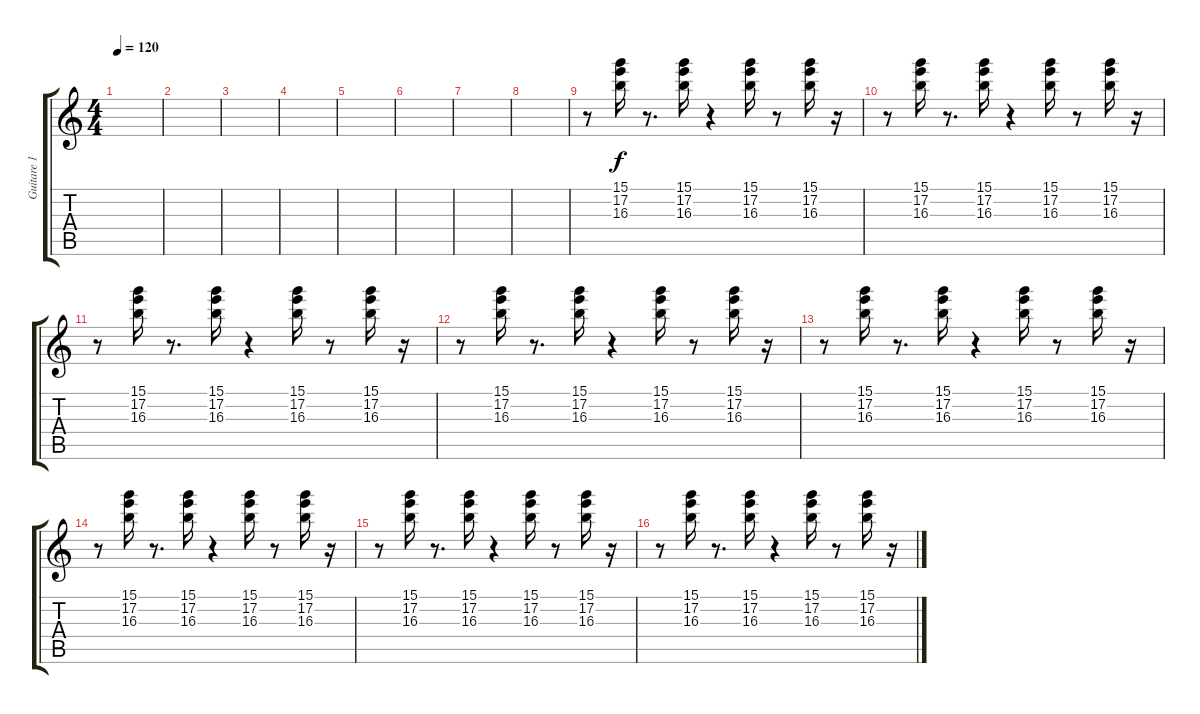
\track ("Guitare 1" "Guitare 1") {instrument electricguitarclean}
\staff {score tabs}
\tuning (E4 B3 G3 D3 A2 E2) {hide}
\ts (4 4)
\tempo 120
\clef g2
\ks c
|
|
|
|
|
|
|
|
r.8 (15.1 17.2 16.3).16 r.8{d} (15.1 17.2 16.3).16 r.4 (15.1 17.2 16.3).16 r.8 (15.1 17.2 16.3).16 r.16 |
r.8 (15.1 17.2 16.3).16 r.8{d} (15.1 17.2 16.3).16 r.4 (15.1 17.2 16.3).16 r.8 (15.1 17.2 16.3).16 r.16 |
r.8 (15.1 17.2 16.3).16 r.8{d} (15.1 17.2 16.3).16 r.4 (15.1 17.2 16.3).16 r.8 (15.1 17.2 16.3).16 r.16 |
r.8 (15.1 17.2 16.3).16 r.8{d} (15.1 17.2 16.3).16 r.4 (15.1 17.2 16.3).16 r.8 (15.1 17.2 16.3).16 r.16 |
r.8 (15.1 17.2 16.3).16 r.8{d} (15.1 17.2 16.3).16 r.4 (15.1 17.2 16.3).16 r.8 (15.1 17.2 16.3).16 r.16 |
r.8 (15.1 17.2 16.3).16 r.8{d} (15.1 17.2 16.3).16 r.4 (15.1 17.2 16.3).16 r.8 (15.1 17.2 16.3).16 r.16 |
r.8 (15.1 17.2 16.3).16 r.8{d} (15.1 17.2 16.3).16 r.4 (15.1 17.2 16.3).16 r.8 (15.1 17.2 16.3).16 r.16 |
r.8 (15.1 17.2 16.3).16 r.8{d} (15.1 17.2 16.3).16 r.4 (15.1 17.2 16.3).16 r.8 (15.1 17.2 16.3).16 r.16
